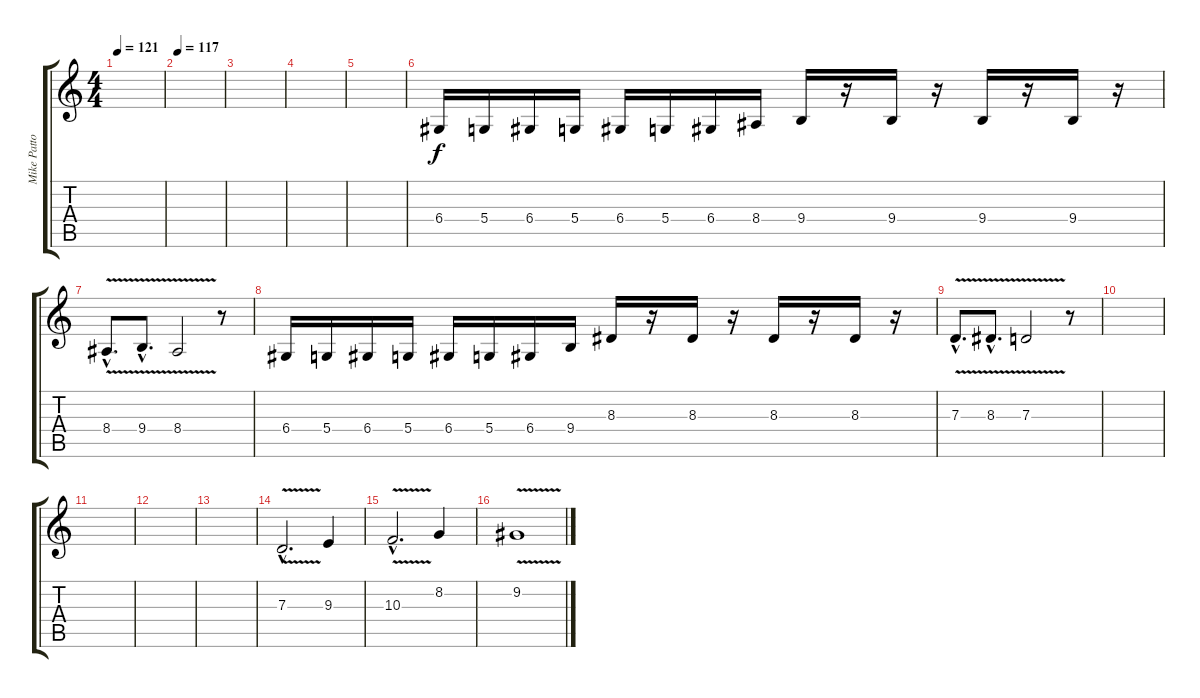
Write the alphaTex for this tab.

\track ("Mike Patton - Voice" "Mike Patto") {instrument lead6voice}
\staff {score tabs}
\tuning (E4 B3 G3 D3 A2 E2) {hide}
\ts (4 4)
\tempo 121
\clef g2
\ks c
|
\tempo 117
|
|
|
|
6.4.16{volume 13} 5.4.16 6.4.16 5.4.16 6.4.16 5.4.16 6.4.16 8.4.16 9.4.16 r.16 9.4.16 r.16 9.4.16 r.16 9.4.16 r.16 |
8.4{v hac}.8{d} 9.4{v hac}.8{d} 8.4{v}.2 r.8 |
6.4.16 5.4.16 6.4.16 5.4.16 6.4.16 5.4.16 6.4.16 9.4.16 8.3.16 r.16 8.3.16 r.16 8.3.16 r.16 8.3.16 r.16 |
7.3{v hac}.8{d} 8.3{v hac}.8{d} 7.3{v}.2 r.8 |
|
|
|
|
7.3{v hac}.2{d volume 12} 9.3.4 |
10.3{v hac}.2{d} 8.2.4 |
9.2{v}.1
